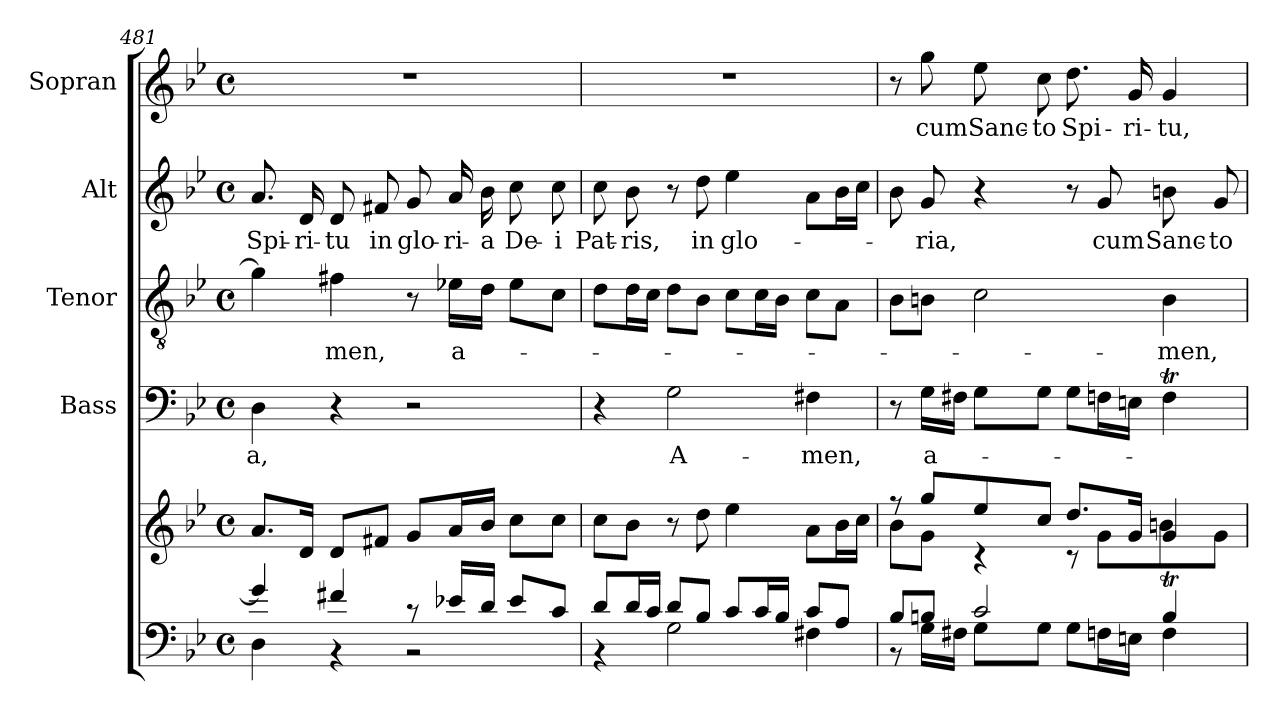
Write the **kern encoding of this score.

**kern	**kern	**kern	**text	**kern	**text	**kern	**text	**kern	**text
*part5	*part5	*part4	*part4	*part3	*part3	*part2	*part2	*part1	*part1
*staff6	*staff5	*staff4	*staff4	*staff3	*staff3	*staff2	*staff2	*staff1	*staff1
*	*	*I"Bass	*	*I"Tenor	*	*I"Alt	*	*I"Sopran	*
*	*	*I'B.	*	*I'T.	*	*I'A.	*	*I'S.	*
!!LO:PB:g=z
*clefF4	*clefG2	*clefF4	*	*clefGv2	*	*clefG2	*	*clefG2	*
*k[b-e-]	*k[b-e-]	*k[b-e-]	*	*k[b-e-]	*	*k[b-e-]	*	*k[b-e-]	*
*B-:	*B-:	*B-:	*	*B-:	*	*B-:	*	*B-:	*
*M4/4	*M4/4	*M4/4	*	*M4/4	*	*M4/4	*	*M4/4	*
*met(c)	*met(c)	*met(c)	*	*met(c)	*	*met(c)	*	*met(c)	*
=481	=481	=481	=481	=481	=481	=481	=481	=481	=481
*^	*	*	*	*	*	*	*	*	*
!	!	!	!	!LO:LY:b	!	!	!	!LO:LY:b	!	!
4g/]	4D\	8.a/L	4D\	-a,	4g\]	.	8.a/	Spi-	1r	.
!	!	!	!	!	!	!	!	!LO:LY:b	!	!
.	.	16d/Jk	.	.	.	.	16d/	-ri-	.	.
!	!	!	!	!	!	!LO:LY:b	!	!LO:LY:b	!	!
4f#X/	4r	8d/L	4r	.	4f#X\	-men,	8d/	-tu	.	.
!	!	!	!	!	!	!	!	!LO:LY:b	!	!
.	.	8f#X/J	.	.	.	.	8f#X/	in	.	.
!	!	!	!	!	!	!	!	!LO:LY:b	!	!
8rc	2r	8g/L	2r	.	8r	.	8g/	glo-	.	.
!	!	!	!	!	!	!LO:LY:b	!	!LO:LY:b	!	!
16e-X/LL	.	16a/L	.	.	16e-X\LL	a-	16a/	-ri-	.	.
!	!	!	!	!	!	!	!	!LO:LY:b	!	!
16d/JJ	.	16b-/JJ	.	.	16d\JJ	.	16b-\	-a	.	.
!	!	!	!	!	!	!	!	!LO:LY:b	!	!
8e-/L	.	8cc\L	.	.	8e-\L	.	8cc\	De-	.	.
!	!	!	!	!	!	!	!	!LO:LY:b	!	!
8c/J	.	8cc\J	.	.	8c\J	.	8cc\	-i	.	.
=482	=482	=482	=482	=482	=482	=482	=482	=482	=482	=482
!	!	!	!	!	!	!	!	!LO:LY:b	!	!
8d/L	4r	8cc\L	4r	.	8d\L	.	8cc\	Pat-	1r	.
!	!	!	!	!	!	!	!	!LO:LY:b	!	!
16d/L	.	8b-\J	.	.	16d\L	.	8b-\	-ris,	.	.
16c/JJ	.	.	.	.	16c\JJ	.	.	.	.	.
!	!	!	!	!LO:LY:b	!	!	!	!	!	!
8d/L	2G\	8r	2G\	A-	8d\L	.	8r	.	.	.
!	!	!	!	!	!	!	!	!LO:LY:b	!	!
8B-/J	.	8dd\	.	.	8B-\J	.	8dd\	in	.	.
!	!	!	!	!	!	!	!	!LO:LY:b	!	!
8c/L	.	4ee-\	.	.	8c\L	.	4ee-\	glo-	.	.
16c/L	.	.	.	.	16c\L	.	.	.	.	.
16B-/JJ	.	.	.	.	16B-\JJ	.	.	.	.	.
!	!	!	!	!LO:LY:b	!	!	!	!	!	!
8c/L	4F#X\	8a\L	4F#X\	-men,	8c\L	.	8a\L	.	.	.
8A/J	.	16b-\L	.	.	8A\J	.	16b-\L	.	.	.
.	.	16cc\JJ	.	.	.	.	16cc\JJ	.	.	.
=483	=483	=483	=483	=483	=483	=483	=483	=483	=483	=483
*	*	*^	*	*	*	*	*	*	*	*
8B-/L	8r	8rff	8b-\L	8r	.	8B-\L	.	8b-\	.	8r	.
!	!	!	!	!	!LO:LY:b	!	!	!	!LO:LY:b	!	!LO:LY:b
8Bn/J	16G\LL	8gg/L	8g\J	16G\LL	a-	8Bn\J	.	8g/	-ria,	8gg\	cum
.	16F#X\JJ	.	.	16F#X\JJ	.	.	.	.	.	.	.
!	!	!	!	!	!	!	!	!	!	!	!LO:LY:b
2c/	8G\L	8ee-/	4rc	8G\L	.	2c\	.	4r	.	8ee-\	Sanc-
!	!	!	!	!	!	!	!	!	!	!	!LO:LY:b
.	8G\J	8cc/J	.	8G\J	.	.	.	.	.	8cc\	-to
!	!	!	!	!	!	!	!	!	!	!	!LO:LY:b
.	8G\L	8.dd/L	8rc	8G\L	.	.	.	8r	.	8.dd\	Spi-
!	!	!	!	!	!	!	!	!	!LO:LY:b	!	!
.	16Fn\L	.	8g\L	16Fn\L	.	.	.	8g/	cum	.	.
!	!	!	!	!	!	!	!	!	!	!	!LO:LY:b
.	16En\JJ	16g/Jk	.	16En\JJ	.	.	.	.	.	16g/	-ri-
!	!	!	!	!	!	!	!LO:LY:b	!	!LO:LY:b	!	!LO:LY:b
4Bt/	4F\	4g/	8bn\	4FT\	.	4B\	-men,	8bn\	Sanc-	4g/	-tu,
!	!	!	!	!	!	!	!	!	!LO:LY:b	!	!
.	.	.	8g\J	.	.	.	.	8g/	-to	.	.
*v	*v	*	*	*	*	*	*	*	*	*	*
*	*v	*v	*	*	*	*	*	*	*	*
=	=	=	=	=	=	=	=	=	=
*-	*-	*-	*-	*-	*-	*-	*-	*-	*-
